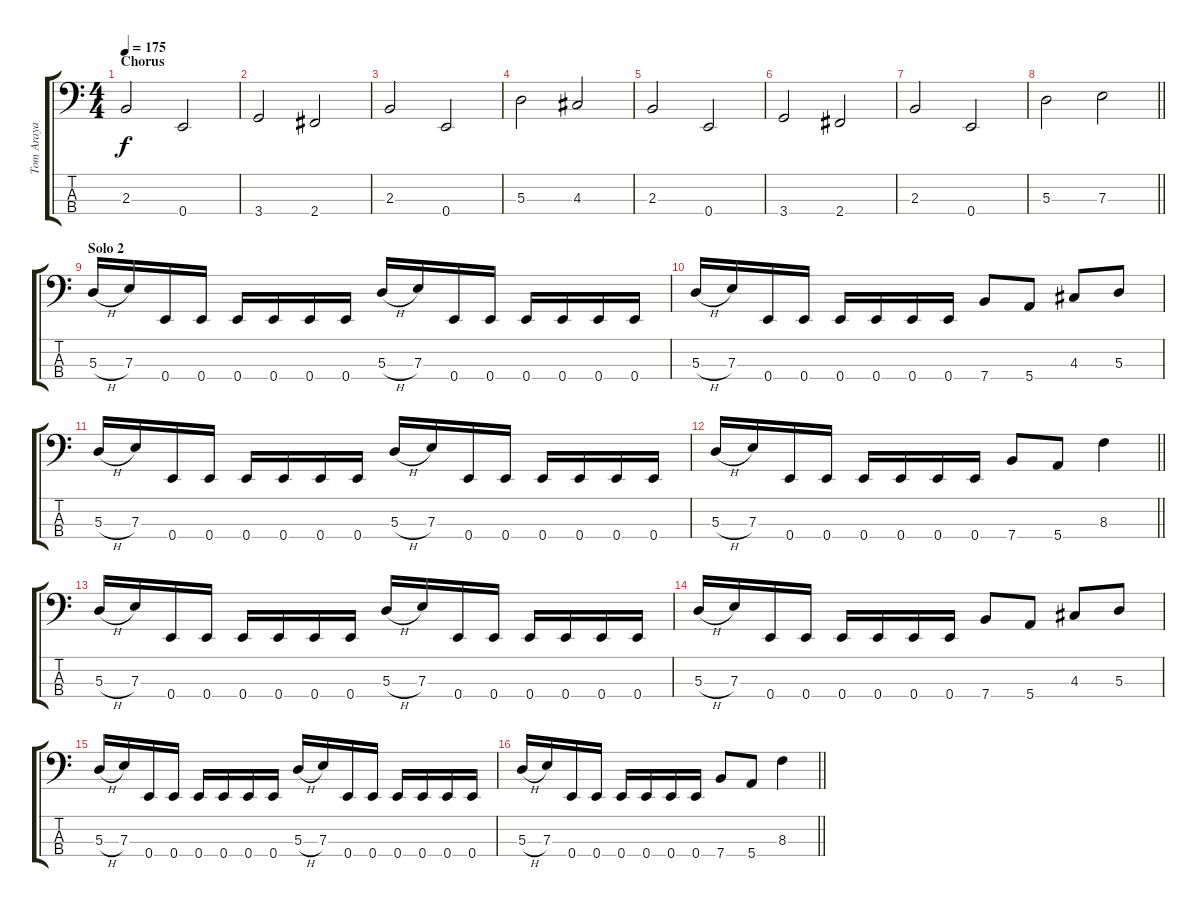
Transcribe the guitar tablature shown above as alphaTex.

\track ("Tom Araya" "Tom Araya") {instrument electricbassfinger}
\staff {score tabs}
\tuning (G2 D2 A1 E1) {hide}
\ts (4 4)
\section ("" "Chorus")
\tempo 175
\clef f4
\ks c
2.3.2{dy f} 0.4.2 |
3.4.2 2.4.2 |
2.3.2 0.4.2 |
5.3.2 4.3.2 |
2.3.2 0.4.2 |
3.4.2 2.4.2 |
2.3.2 0.4.2 |
\barLineRight lightlight
5.3.2 7.3.2 |
\section ("" "Solo 2")
5.3{h}.16 7.3.16 0.4.16 0.4.16 0.4.16 0.4.16 0.4.16 0.4.16 5.3{h}.16 7.3.16 0.4.16 0.4.16 0.4.16 0.4.16 0.4.16 0.4.16 |
5.3{h}.16 7.3.16 0.4.16 0.4.16 0.4.16 0.4.16 0.4.16 0.4.16 7.4.8 5.4.8 4.3.8 5.3.8 |
5.3{h}.16 7.3.16 0.4.16 0.4.16 0.4.16 0.4.16 0.4.16 0.4.16 5.3{h}.16 7.3.16 0.4.16 0.4.16 0.4.16 0.4.16 0.4.16 0.4.16 |
\barLineRight lightlight
5.3{h}.16 7.3.16 0.4.16 0.4.16 0.4.16 0.4.16 0.4.16 0.4.16 7.4.8 5.4.8 8.3.4 |
5.3{h}.16 7.3.16 0.4.16 0.4.16 0.4.16 0.4.16 0.4.16 0.4.16 5.3{h}.16 7.3.16 0.4.16 0.4.16 0.4.16 0.4.16 0.4.16 0.4.16 |
5.3{h}.16 7.3.16 0.4.16 0.4.16 0.4.16 0.4.16 0.4.16 0.4.16 7.4.8 5.4.8 4.3.8 5.3.8 |
5.3{h}.16 7.3.16 0.4.16 0.4.16 0.4.16 0.4.16 0.4.16 0.4.16 5.3{h}.16 7.3.16 0.4.16 0.4.16 0.4.16 0.4.16 0.4.16 0.4.16 |
\barLineRight lightlight
5.3{h}.16 7.3.16 0.4.16 0.4.16 0.4.16 0.4.16 0.4.16 0.4.16 7.4.8 5.4.8 8.3.4
